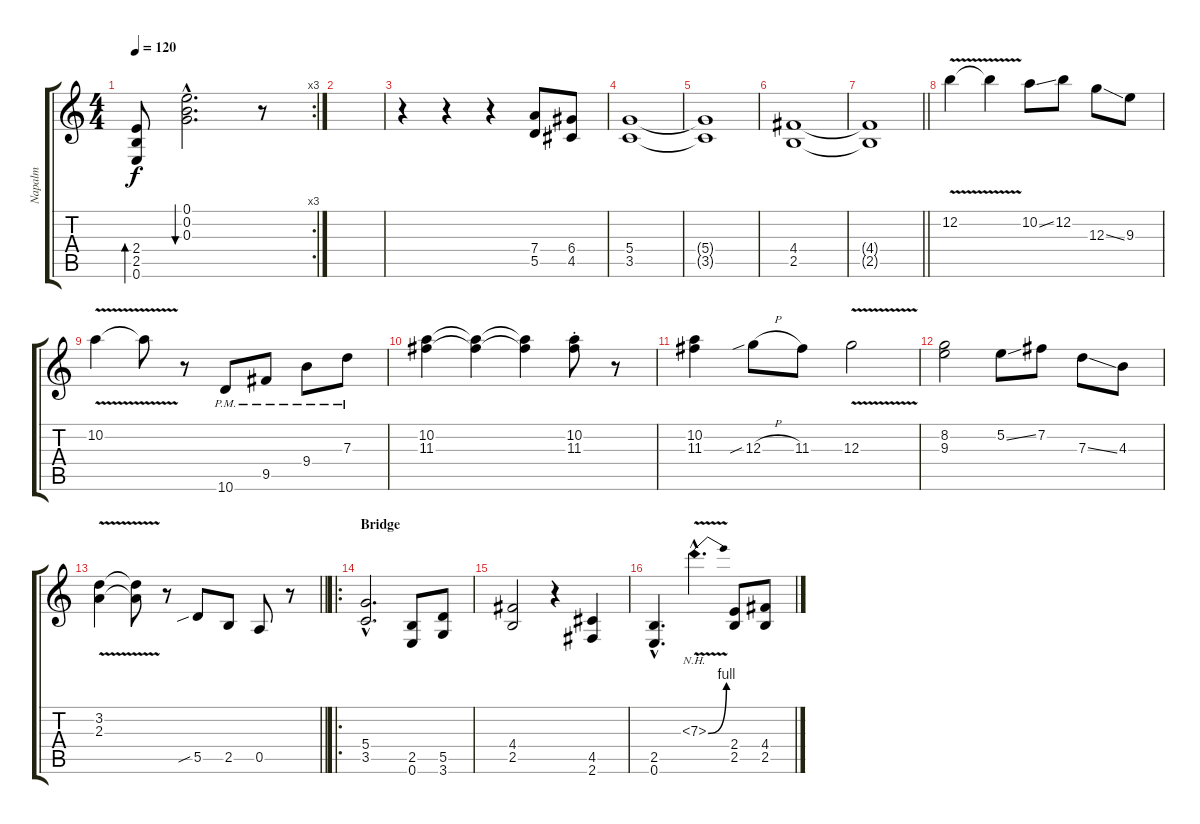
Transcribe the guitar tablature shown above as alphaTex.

\track ("Napalm" "Napalm") {instrument overdrivenguitar}
\staff {score tabs}
\tuning (E4 B3 G3 D3 A2 E2) {hide}
\rc 3
\ts (4 4)
\tempo 120
\clef g2
\ks c
(2.4 2.5 0.6).8{bd 30 dy f instrument acousticguitarsteel} (0.1{hac} 0.2{hac} 0.3{hac}).2{d bu 120} r.8 |
|
r.4 r.4 r.4 (7.4 5.5).8{volume 12 instrument overdrivenguitar} (6.4 4.5).8 |
(5.4 3.5).1 |
(5.4{t} 3.5{t}).1 |
(4.4 2.5).1 |
\barLineRight lightlight
(4.4{t} 2.5{t}).1 |
12.2{v}.4 12.2{t}.4 10.2{ss}.8 12.2.8 12.3{ss}.8 9.3.8 |
10.2{v}.4 10.2{t}.8 r.8 10.6{pm}.8 9.5{pm}.8 9.4{pm}.8 7.3{pm}.8 |
(10.2 11.3).4 (10.2{t} 11.3{t}).4 (10.2{t} 11.3{t}).4 (10.2{st} 11.3{st}).8 r.8 |
(10.2 11.3).4 12.3{sib h}.8 11.3.8 12.3{v}.2 |
(8.2 9.3).2 5.2{ss}.8 7.2.8 7.3{ss}.8 4.3.8 |
\barLineRight lightlight
(3.2{v} 2.3{v}).4 (3.2{t} 2.3{t}).8 r.8 5.5{sib}.8 2.5.8 0.5.8 r.8 |
\ro
\section ("" "Bridge")
(5.4{hac} 3.5{hac}).2{d volume 12} (2.5 0.6).8 (5.5 3.6).8 |
(4.4 2.5).2 r.4 (4.5 2.6).4 |
(2.5{hac} 0.6{hac}).4{d} 7.3{be (bend 0 0 60 4) nh v hac}.4{d} (2.4 2.5).8 (4.4 2.5).8
